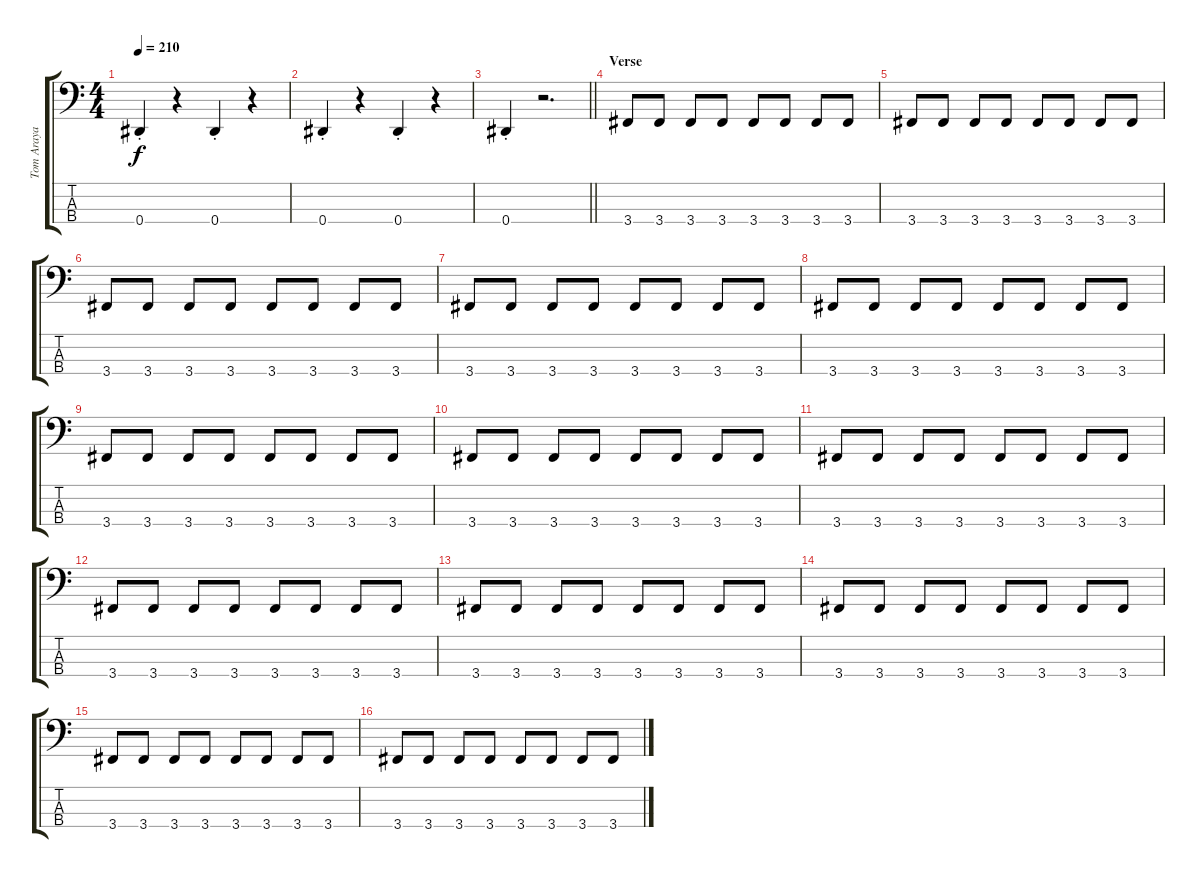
\track ("Tom Araya" "Tom Araya") {instrument electricbasspick}
\staff {score tabs}
\tuning (Gb2 Db2 Ab1 Eb1) {hide}
\ts (4 4)
\tempo 210
\clef f4
\ks c
0.4{st}.4{dy f} r.4 0.4{st}.4 r.4 |
0.4{st}.4 r.4 0.4{st}.4 r.4 |
\barLineRight lightlight
0.4{st}.4 r.2{d} |
\section ("" "Verse")
3.4.8 3.4.8 3.4.8 3.4.8 3.4.8 3.4.8 3.4.8 3.4.8 |
3.4.8 3.4.8 3.4.8 3.4.8 3.4.8 3.4.8 3.4.8 3.4.8 |
3.4.8 3.4.8 3.4.8 3.4.8 3.4.8 3.4.8 3.4.8 3.4.8 |
3.4.8 3.4.8 3.4.8 3.4.8 3.4.8 3.4.8 3.4.8 3.4.8 |
3.4.8 3.4.8 3.4.8 3.4.8 3.4.8 3.4.8 3.4.8 3.4.8 |
3.4.8 3.4.8 3.4.8 3.4.8 3.4.8 3.4.8 3.4.8 3.4.8 |
3.4.8 3.4.8 3.4.8 3.4.8 3.4.8 3.4.8 3.4.8 3.4.8 |
3.4.8 3.4.8 3.4.8 3.4.8 3.4.8 3.4.8 3.4.8 3.4.8 |
3.4.8 3.4.8 3.4.8 3.4.8 3.4.8 3.4.8 3.4.8 3.4.8 |
3.4.8 3.4.8 3.4.8 3.4.8 3.4.8 3.4.8 3.4.8 3.4.8 |
3.4.8 3.4.8 3.4.8 3.4.8 3.4.8 3.4.8 3.4.8 3.4.8 |
3.4.8 3.4.8 3.4.8 3.4.8 3.4.8 3.4.8 3.4.8 3.4.8 |
3.4.8 3.4.8 3.4.8 3.4.8 3.4.8 3.4.8 3.4.8 3.4.8
